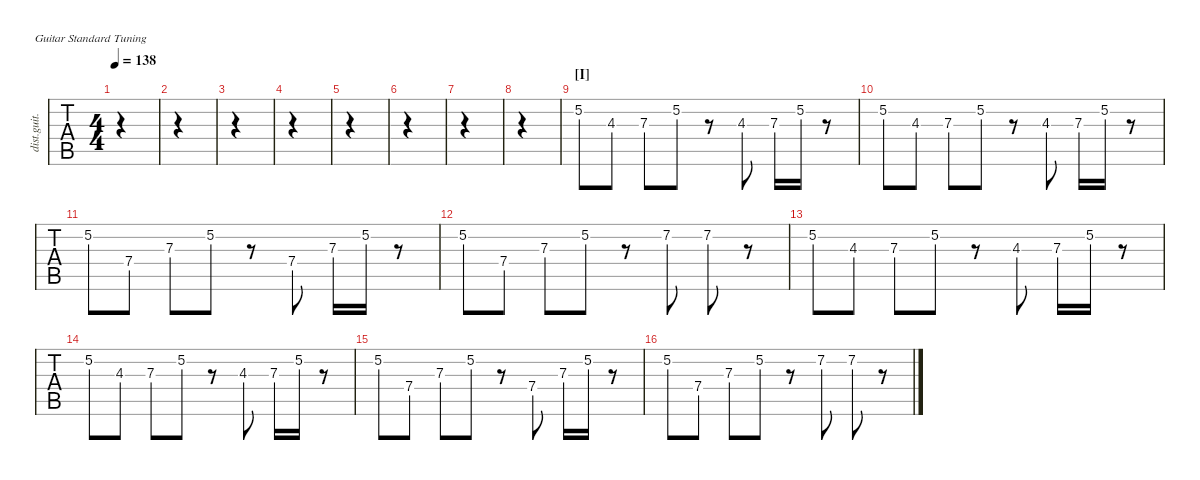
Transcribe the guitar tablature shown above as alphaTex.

\defaultSystemsLayout 4
\hideDynamics
\bracketExtendMode nobrackets
\track ("Distortion Guitar" "dist.guit.") {defaultSystemsLayout 4 instrument distortionguitar}
\staff {tabs}
\tuning (E4 B3 G3 D3 A2 E2)
\ts (4 4)
\tempo 138
\clef g2
\ks c
|
|
|
|
|
|
|
|
\section ("I" "")
5.2.8{instrument distortionguitar} 4.3.8 7.3.8 5.2.8 r.8 4.3.8 7.3.16 5.2.16 r.8 |
5.2.8 4.3.8 7.3.8 5.2.8 r.8 4.3.8 7.3.16 5.2.16 r.8 |
5.2.8 7.4.8 7.3.8 5.2.8 r.8 7.4.8 7.3.16 5.2.16 r.8 |
5.2.8 7.4.8 7.3.8 5.2.8 r.8 7.2{st acc #}.8 7.2{st acc #}.8 r.8 |
5.2.8 4.3.8 7.3.8 5.2.8 r.8 4.3.8 7.3.16 5.2.16 r.8 |
5.2.8 4.3.8 7.3.8 5.2.8 r.8 4.3.8 7.3.16 5.2.16 r.8 |
5.2.8 7.4.8 7.3.8 5.2.8 r.8 7.4.8 7.3.16 5.2.16 r.8 |
5.2.8 7.4.8 7.3.8 5.2.8 r.8 7.2{st acc #}.8 7.2{st acc #}.8 r.8
